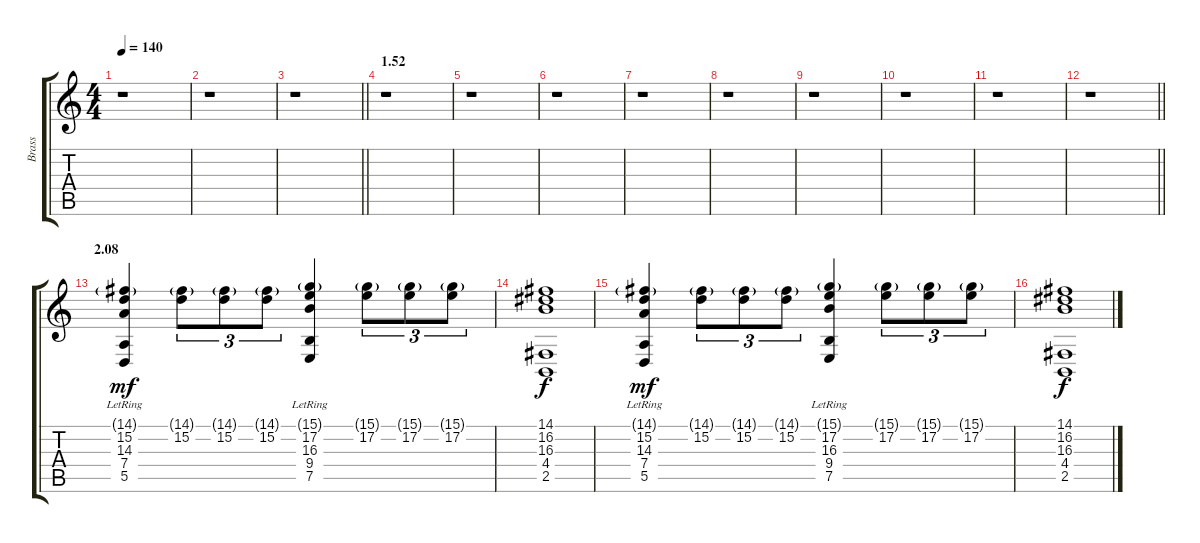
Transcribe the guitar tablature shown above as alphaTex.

\track ("Brass" "Brass") {instrument brasssection}
\staff {score tabs}
\tuning (E4 B3 G3 D3 A2 D2) {hide}
\ts (4 4)
\tempo 140
\clef g2
\ks c
r.1{dy f} |
r.1 |
\barLineRight lightlight
r.1 |
\section ("" "1.52")
r.1 |
r.1 |
r.1 |
r.1 |
r.1 |
r.1 |
r.1 |
r.1 |
\barLineRight lightlight
r.1 |
\section ("" "2.08")
(14.1{g} 15.2 14.3 7.4{lr} 5.5{lr}).4{dy mf} (14.1{g} 15.2).8{tu (3 2)} (14.1{g} 15.2).8{tu (3 2)} (14.1{g} 15.2).8{tu (3 2)} (15.1{g} 17.2 16.3 9.4{lr} 7.5{lr}).4 (15.1{g} 17.2).8{tu (3 2)} (15.1{g} 17.2).8{tu (3 2)} (15.1{g} 17.2).8{tu (3 2)} |
(14.1 16.2 16.3 4.4 2.5).1{dy f} |
(14.1{g} 15.2 14.3{lr} 7.4{lr} 5.5{lr}).4{dy mf} (14.1{g} 15.2).8{tu (3 2)} (14.1{g} 15.2).8{tu (3 2)} (14.1{g} 15.2).8{tu (3 2)} (15.1{g} 17.2 16.3{lr} 9.4{lr} 7.5{lr}).4 (15.1{g} 17.2).8{tu (3 2)} (15.1{g} 17.2).8{tu (3 2)} (15.1{g} 17.2).8{tu (3 2)} |
(14.1 16.2 16.3 4.4 2.5).1{dy f}
